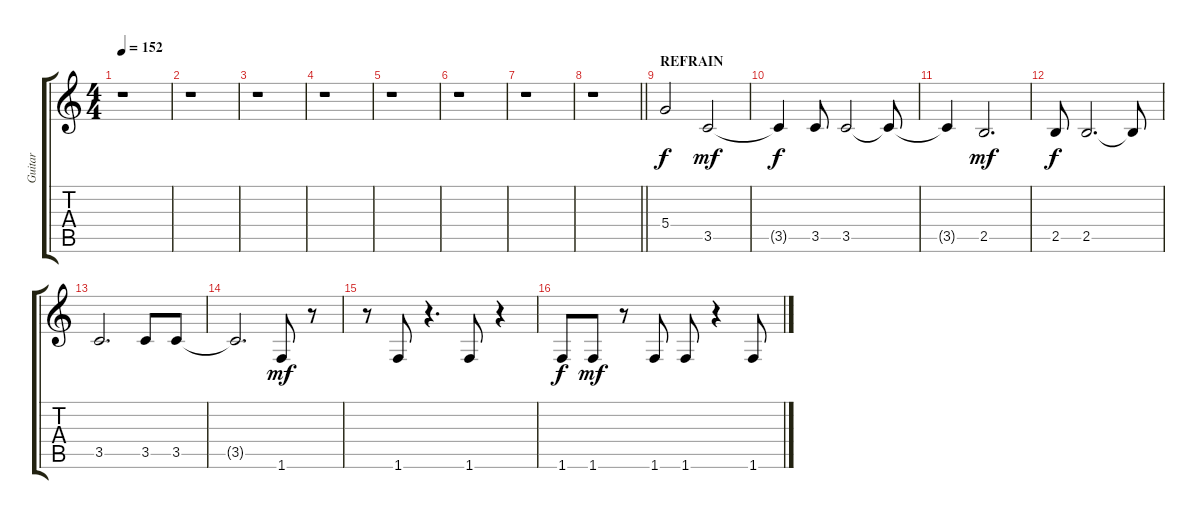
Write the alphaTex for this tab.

\track ("Guitar" "Guitar") {instrument distortionguitar}
\staff {score tabs}
\tuning (E4 B3 G3 D3 A2 E2) {hide}
\ts (4 4)
\tempo 152
\clef g2
\ks c
r.1{dy f} |
r.1 |
r.1 |
r.1 |
r.1 |
r.1 |
r.1 |
\barLineRight lightlight
r.1 |
\section ("" "REFRAIN")
5.4.2 3.5.2{dy mf} |
3.5{t}.4{dy f} 3.5.8 3.5.2 3.5{t}.8 |
3.5{t}.4 2.5.2{d dy mf} |
2.5.8{dy f} 2.5.2{d} 2.5{t}.8 |
3.5.2{d} 3.5.8 3.5.8 |
3.5{t}.2{d} 1.6.8{dy mf} r.8 |
r.8 1.6.8 r.4{d} 1.6.8 r.4 |
1.6.8{dy f} 1.6.8{dy mf} r.8 1.6.8 1.6.8 r.4 1.6.8
